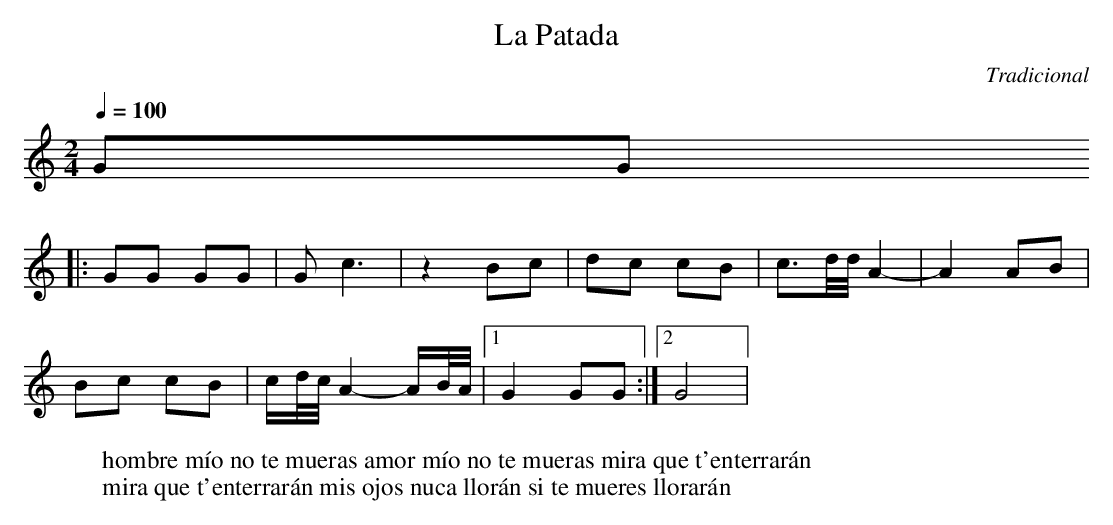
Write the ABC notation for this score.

X:1
T:La Patada
C:Tradicional
M:2/4
L:1/8
Q:1/4=100
K:C
GG
|: GG GG|G c3|z2 Bc|dc cB|c3/2d/4d/4 A2-|A2 AB|
Bc cB|c/2d/4c/4 A2-A/2B/4A/4|[1 G2 GG :|[2 G4|
W:hombre mío no te mueras amor mío no te mueras mira que t'enterrarán
W:mira que t'enterrarán mis ojos nuca llorán si te mueres llorarán
W:
